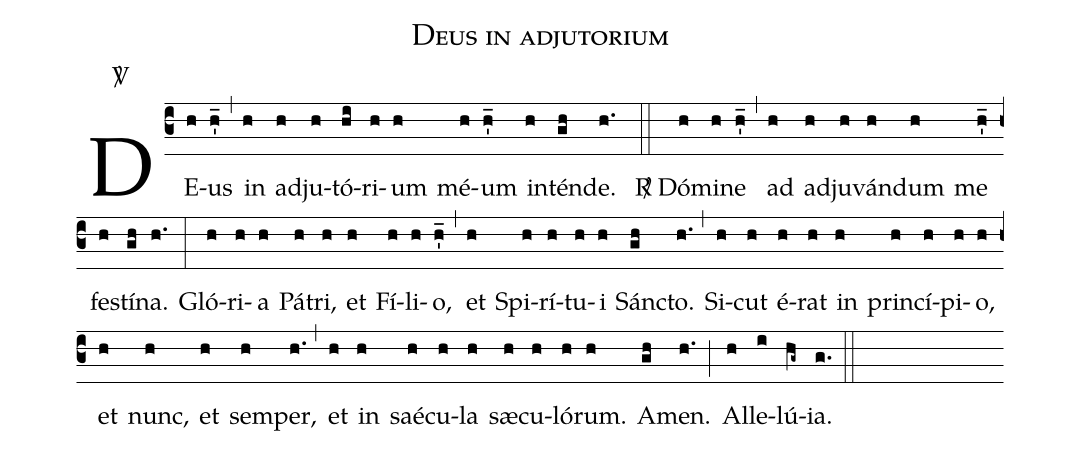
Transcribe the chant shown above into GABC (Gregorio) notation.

name: Deus in adjutorium;
office-part: beginning;
annotation: \Vbar;
%%
% The syntax in this part is called gabc. Please refer to http://home.gna.org/gregorio/gabc/#basis

DE(c3h)us(h'_) (,) in(h) ad(h)ju(h)tó(hi)ri(h)um(h) mé(h)um(h'_) in(h)tén(gh)de. (h.) (::)

<sp>R/</sp> Dó(h)mi(h)ne(h'_) (,) ad(h) ad(h)ju(h)ván(h)dum(h) me(h'_) fe(h)stí(gh)na.(h.) (:)

Gló(h)ri(h)a(h) Pá(h)tri,(h) et(h) Fí(h)li(h)o,(h'_) (,) et(h) Spi(h)rí(h)tu(h)i(h) Sán(gh)cto.(h.) (,) Si(h)cut(h) é(h)rat(h) in(h) prin(h)cí(h)pi(h)o,(h) et(h) nunc,(h) et(h) sem(h)per,(h.) (,) et(h) in(h) saé(h)cu(h)la(h) sæ(h)cu(h)ló(h)rum.(h) A(gh)men.(h.) (;) Al(h)le(i)lú(hg~)ia.(g.) (::)
